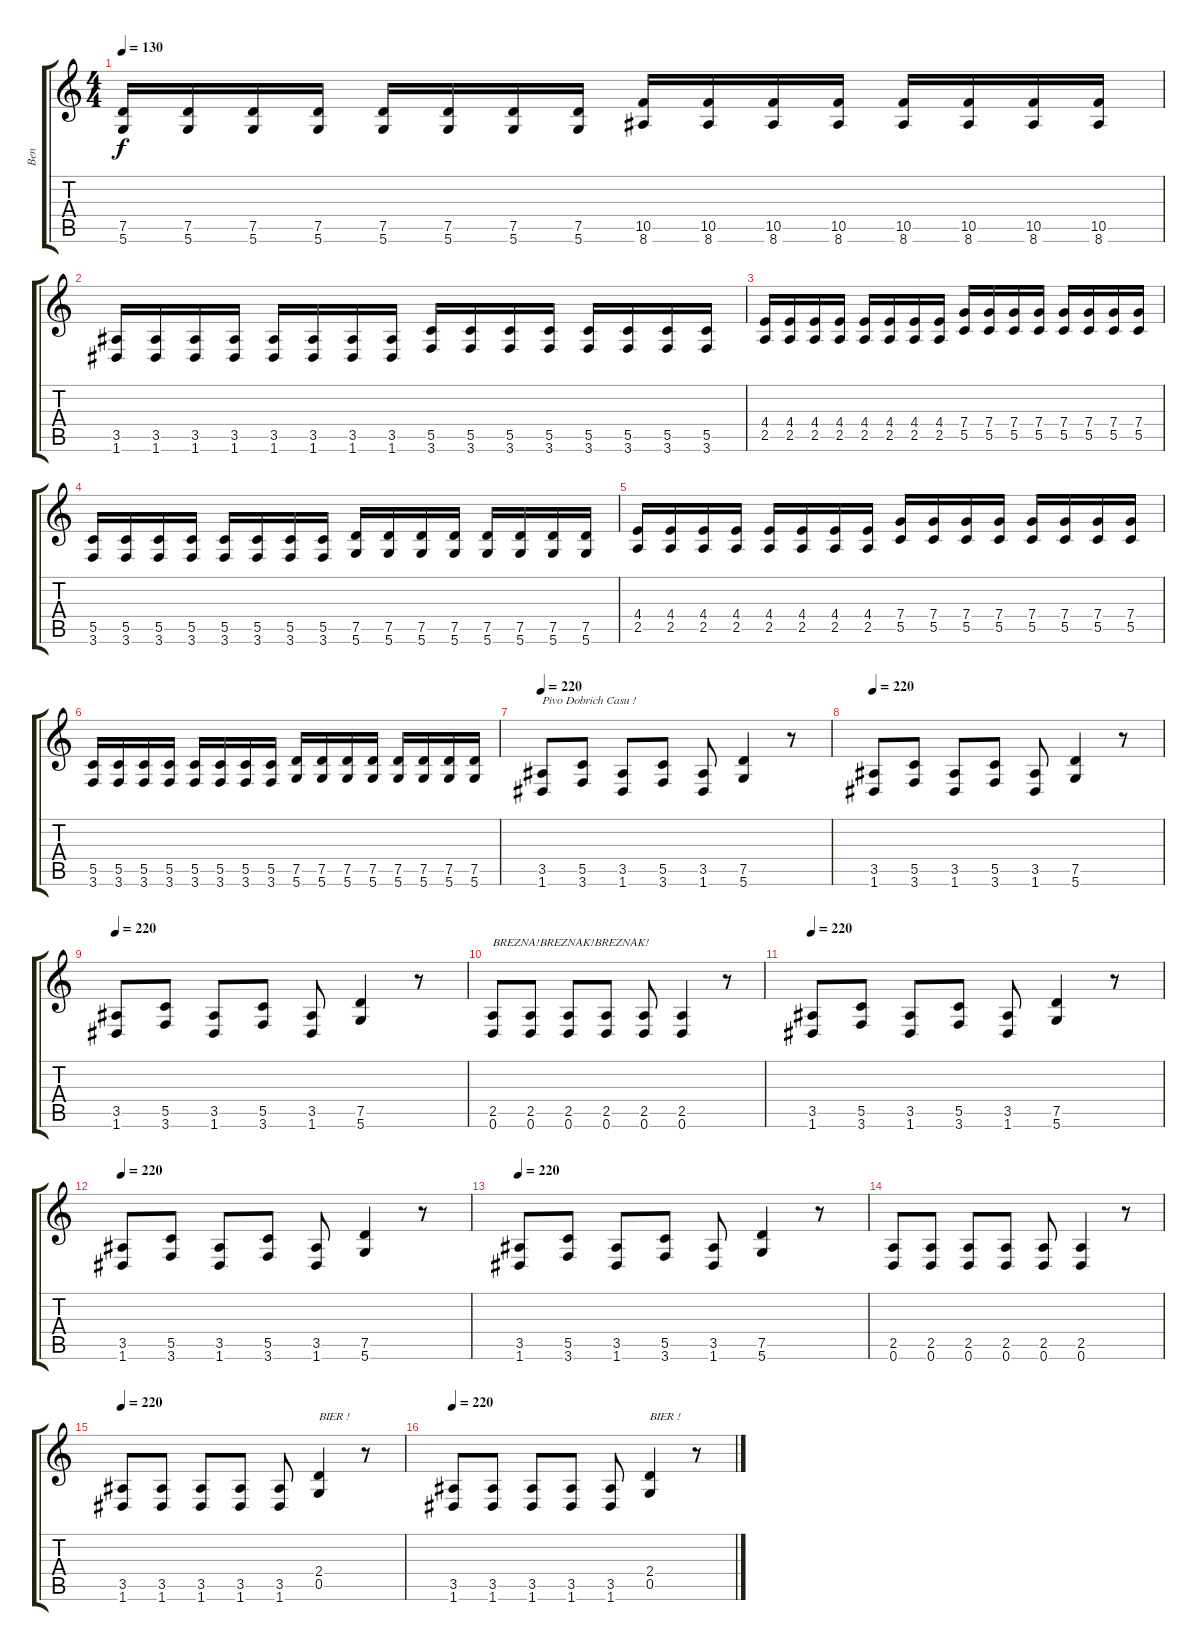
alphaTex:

\track ("Ben" "Ben") {instrument distortionguitar}
\staff {score tabs}
\tuning (D4 A3 F3 C3 G2 D2) {hide}
\ts (4 4)
\tempo 130
\clef g2
\ks c
(7.5 5.6).16{dy f} (7.5 5.6).16 (7.5 5.6).16 (7.5 5.6).16 (7.5 5.6).16 (7.5 5.6).16 (7.5 5.6).16 (7.5 5.6).16 (10.5 8.6).16 (10.5 8.6).16 (10.5 8.6).16 (10.5 8.6).16 (10.5 8.6).16 (10.5 8.6).16 (10.5 8.6).16 (10.5 8.6).16 |
(3.5 1.6).16 (3.5 1.6).16 (3.5 1.6).16 (3.5 1.6).16 (3.5 1.6).16 (3.5 1.6).16 (3.5 1.6).16 (3.5 1.6).16 (5.5 3.6).16 (5.5 3.6).16 (5.5 3.6).16 (5.5 3.6).16 (5.5 3.6).16 (5.5 3.6).16 (5.5 3.6).16 (5.5 3.6).16 |
(4.4 2.5).16 (4.4 2.5).16 (4.4 2.5).16 (4.4 2.5).16 (4.4 2.5).16 (4.4 2.5).16 (4.4 2.5).16 (4.4 2.5).16 (7.4 5.5).16 (7.4 5.5).16 (7.4 5.5).16 (7.4 5.5).16 (7.4 5.5).16 (7.4 5.5).16 (7.4 5.5).16 (7.4 5.5).16 |
(5.5 3.6).16 (5.5 3.6).16 (5.5 3.6).16 (5.5 3.6).16 (5.5 3.6).16 (5.5 3.6).16 (5.5 3.6).16 (5.5 3.6).16 (7.5 5.6).16 (7.5 5.6).16 (7.5 5.6).16 (7.5 5.6).16 (7.5 5.6).16 (7.5 5.6).16 (7.5 5.6).16 (7.5 5.6).16 |
(4.4 2.5).16 (4.4 2.5).16 (4.4 2.5).16 (4.4 2.5).16 (4.4 2.5).16 (4.4 2.5).16 (4.4 2.5).16 (4.4 2.5).16 (7.4 5.5).16 (7.4 5.5).16 (7.4 5.5).16 (7.4 5.5).16 (7.4 5.5).16 (7.4 5.5).16 (7.4 5.5).16 (7.4 5.5).16 |
(5.5 3.6).16 (5.5 3.6).16 (5.5 3.6).16 (5.5 3.6).16 (5.5 3.6).16 (5.5 3.6).16 (5.5 3.6).16 (5.5 3.6).16 (7.5 5.6).16 (7.5 5.6).16 (7.5 5.6).16 (7.5 5.6).16 (7.5 5.6).16 (7.5 5.6).16 (7.5 5.6).16 (7.5 5.6).16 |
\tempo 220
(3.5 1.6).8{txt "Pivo Dobrich Casu !"} (5.5 3.6).8 (3.5 1.6).8 (5.5 3.6).8 (3.5 1.6).8 (7.5 5.6).4 r.8 |
\tempo 220
(3.5 1.6).8 (5.5 3.6).8 (3.5 1.6).8 (5.5 3.6).8 (3.5 1.6).8 (7.5 5.6).4 r.8 |
\tempo 220
(3.5 1.6).8 (5.5 3.6).8 (3.5 1.6).8 (5.5 3.6).8 (3.5 1.6).8 (7.5 5.6).4 r.8 |
(2.5 0.6).8{txt "BREZNA!BREZNAK!BREZNAK!"} (2.5 0.6).8 (2.5 0.6).8 (2.5 0.6).8 (2.5 0.6).8 (2.5 0.6).4 r.8 |
\tempo 220
(3.5 1.6).8 (5.5 3.6).8 (3.5 1.6).8 (5.5 3.6).8 (3.5 1.6).8 (7.5 5.6).4 r.8 |
\tempo 220
(3.5 1.6).8 (5.5 3.6).8 (3.5 1.6).8 (5.5 3.6).8 (3.5 1.6).8 (7.5 5.6).4 r.8 |
\tempo 220
(3.5 1.6).8 (5.5 3.6).8 (3.5 1.6).8 (5.5 3.6).8 (3.5 1.6).8 (7.5 5.6).4 r.8 |
(2.5 0.6).8 (2.5 0.6).8 (2.5 0.6).8 (2.5 0.6).8 (2.5 0.6).8 (2.5 0.6).4 r.8 |
\tempo 220
(3.5 1.6).8 (3.5 1.6).8 (3.5 1.6).8 (3.5 1.6).8 (3.5 1.6).8 (2.4 0.5).4{txt "BIER !"} r.8 |
\tempo 220
(3.5 1.6).8 (3.5 1.6).8 (3.5 1.6).8 (3.5 1.6).8 (3.5 1.6).8 (2.4 0.5).4{txt "BIER !"} r.8
